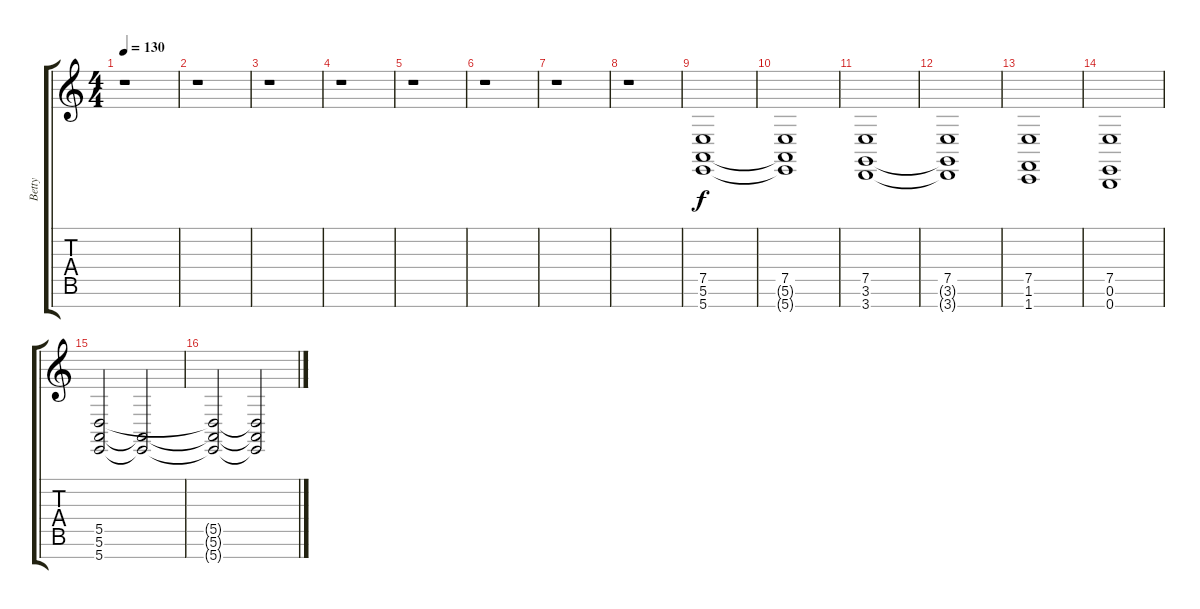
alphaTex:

\track ("Betty" "Betty") {instrument accordion}
\staff {score tabs}
\tuning (E4 B3 G3 D3 A2 E2 B1) {hide}
\ts (4 4)
\tempo 130
\clef g2
\ks c
r.1{dy f instrument accordion} |
r.1 |
r.1 |
r.1 |
r.1 |
r.1 |
r.1 |
r.1{volume 2} |
(7.5 5.6 5.7).1{volume 11} |
(7.5 5.6{t} 5.7{t}).1 |
(7.5 3.6 3.7).1 |
(7.5 3.6{t} 3.7{t}).1 |
(7.5 1.6 1.7).1 |
(7.5 0.6 0.7).1 |
(5.5 5.6 5.7).2 (5.6{t} 5.7{t}).2 |
(5.5{t} 5.6{t} 5.7{t}).2 (5.5{t} 5.6{t} 5.7{t}).2
